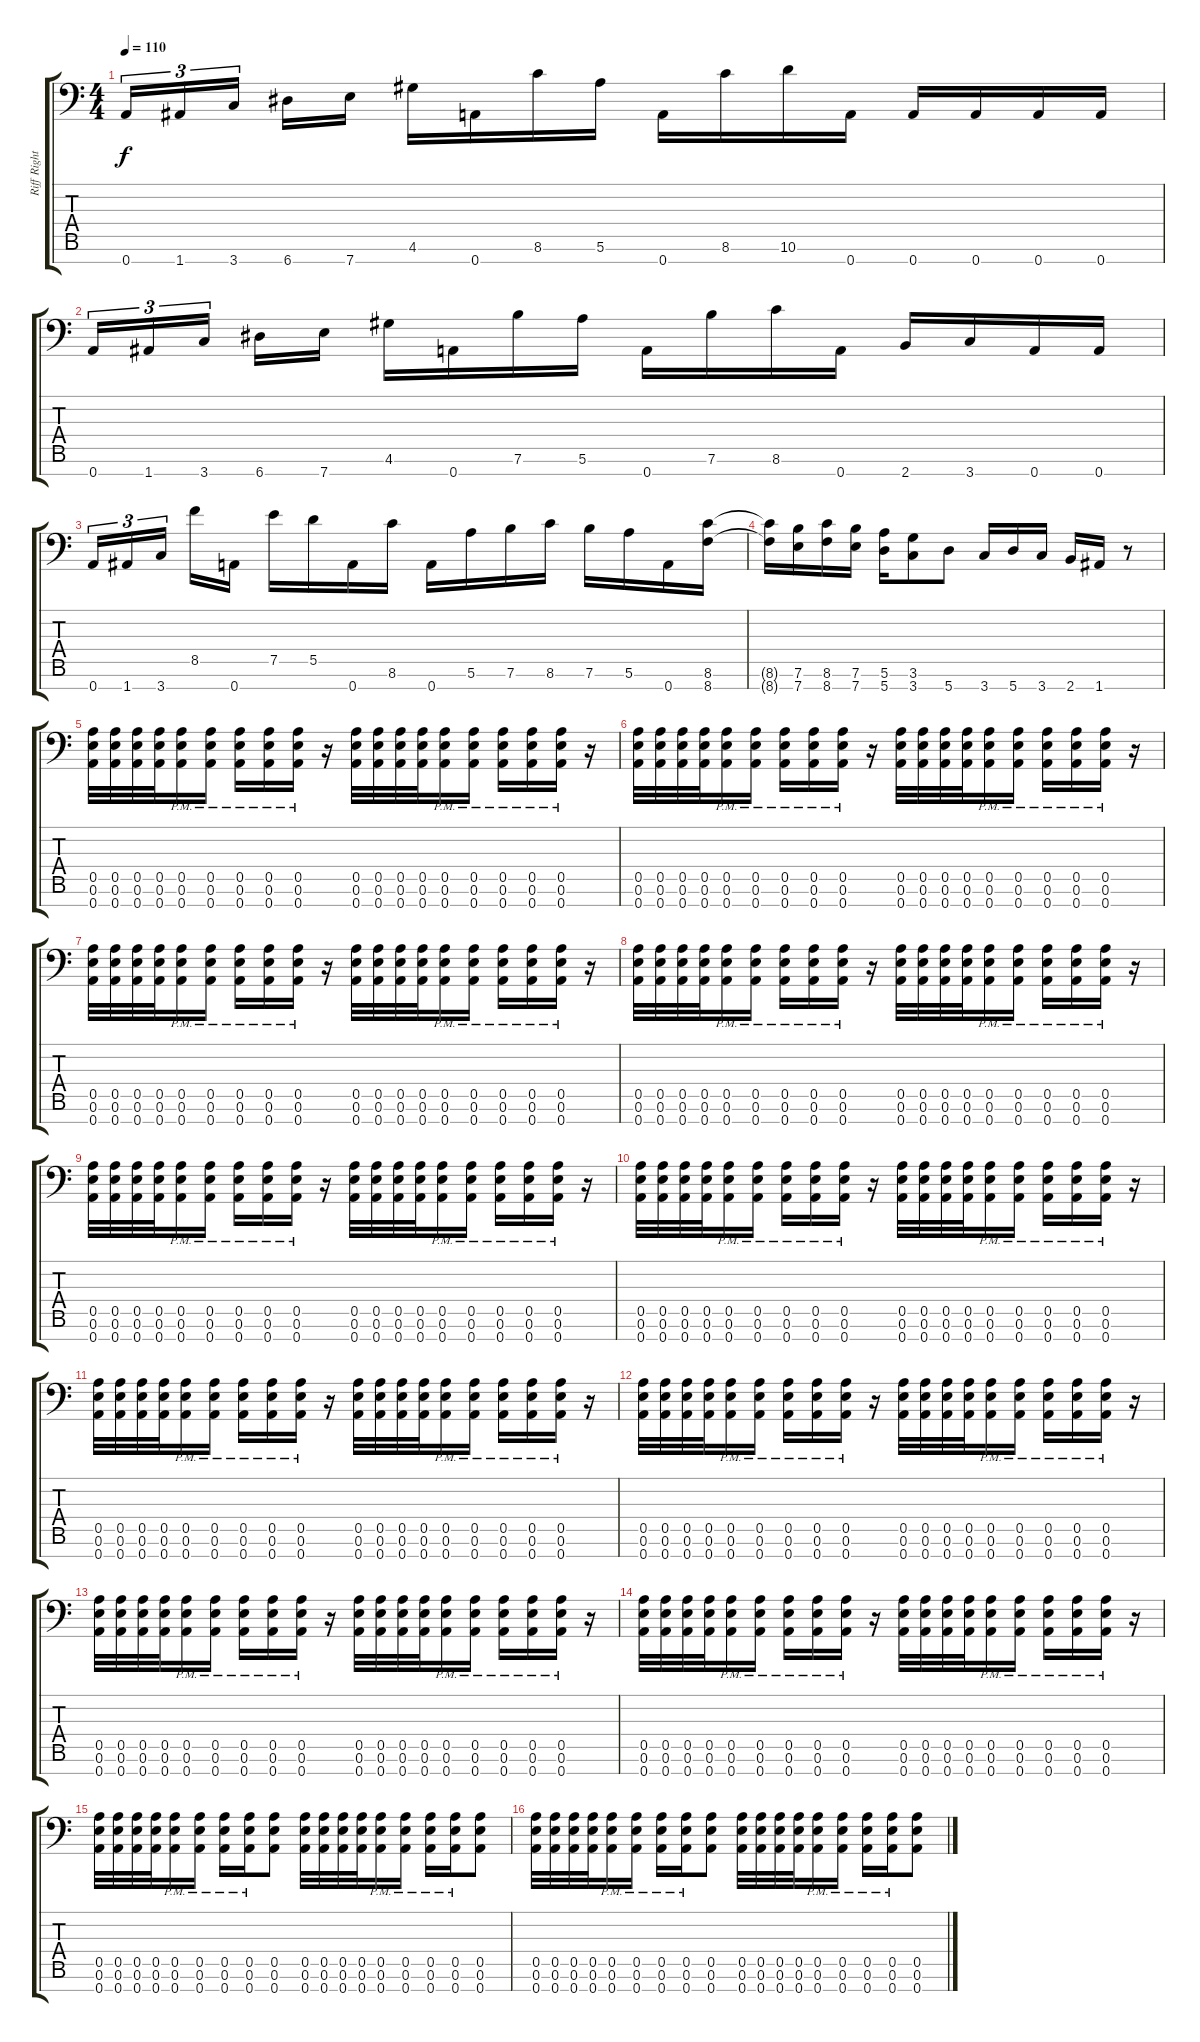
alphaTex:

\track ("Riff Right" "Riff Right") {instrument distortionguitar}
\staff {score tabs}
\tuning (F4 C4 G3 D3 A2 E2 A1) {hide}
\ts (4 4)
\tempo 110
\clef f4
\ks c
0.7.16{tu (3 2) dy f} 1.7.16{tu (3 2)} 3.7.16{tu (3 2) beam splitsecondary} 6.7.16 7.7.16 4.6.16 0.7.16 8.6.16 5.6.16 0.7.16 8.6.16 10.6.16 0.7.16 0.7.16 0.7.16 0.7.16 0.7.16 |
0.7.16{tu (3 2)} 1.7.16{tu (3 2)} 3.7.16{tu (3 2) beam splitsecondary} 6.7.16 7.7.16 4.6.16 0.7.16 7.6.16 5.6.16 0.7.16 7.6.16 8.6.16 0.7.16 2.7.16 3.7.16 0.7.16 0.7.16 |
0.7.16{tu (3 2)} 1.7.16{tu (3 2)} 3.7.16{tu (3 2) beam splitsecondary} 8.5.16 0.7.16 7.5.16 5.5.16 0.7.16 8.6.16 0.7.16 5.6.16 7.6.16 8.6.16 7.6.16 5.6.16 0.7.16 (8.6 8.7).16 |
(8.6{t} 8.7{t}).16 (7.6 7.7).16 (8.6 8.7).16 (7.6 7.7).16 (5.6 5.7).16 (3.6 3.7).8 5.7.8 3.7.16 5.7.16 3.7.16 2.7.16 1.7.16 r.8 |
(0.5 0.6 0.7).32 (0.5 0.6 0.7).32 (0.5 0.6 0.7).32 (0.5 0.6 0.7).32 (0.5{pm} 0.6{pm} 0.7{pm}).16 (0.5{pm} 0.6{pm} 0.7{pm}).16 (0.5{pm} 0.6{pm} 0.7{pm}).16 (0.5{pm} 0.6{pm} 0.7{pm}).16 (0.5{pm} 0.6{pm} 0.7{pm}).16 r.16 (0.5 0.6 0.7).32 (0.5 0.6 0.7).32 (0.5 0.6 0.7).32 (0.5 0.6 0.7).32 (0.5{pm} 0.6{pm} 0.7{pm}).16 (0.5{pm} 0.6{pm} 0.7{pm}).16 (0.5{pm} 0.6{pm} 0.7{pm}).16 (0.5{pm} 0.6{pm} 0.7{pm}).16 (0.5{pm} 0.6{pm} 0.7{pm}).16 r.16 |
(0.5 0.6 0.7).32 (0.5 0.6 0.7).32 (0.5 0.6 0.7).32 (0.5 0.6 0.7).32 (0.5{pm} 0.6{pm} 0.7{pm}).16 (0.5{pm} 0.6{pm} 0.7{pm}).16 (0.5{pm} 0.6{pm} 0.7{pm}).16 (0.5{pm} 0.6{pm} 0.7{pm}).16 (0.5{pm} 0.6{pm} 0.7{pm}).16 r.16 (0.5 0.6 0.7).32 (0.5 0.6 0.7).32 (0.5 0.6 0.7).32 (0.5 0.6 0.7).32 (0.5{pm} 0.6{pm} 0.7{pm}).16 (0.5{pm} 0.6{pm} 0.7{pm}).16 (0.5{pm} 0.6{pm} 0.7{pm}).16 (0.5{pm} 0.6{pm} 0.7{pm}).16 (0.5{pm} 0.6{pm} 0.7{pm}).16 r.16 |
(0.5 0.6 0.7).32 (0.5 0.6 0.7).32 (0.5 0.6 0.7).32 (0.5 0.6 0.7).32 (0.5{pm} 0.6{pm} 0.7{pm}).16 (0.5{pm} 0.6{pm} 0.7{pm}).16 (0.5{pm} 0.6{pm} 0.7{pm}).16 (0.5{pm} 0.6{pm} 0.7{pm}).16 (0.5{pm} 0.6{pm} 0.7{pm}).16 r.16 (0.5 0.6 0.7).32 (0.5 0.6 0.7).32 (0.5 0.6 0.7).32 (0.5 0.6 0.7).32 (0.5{pm} 0.6{pm} 0.7{pm}).16 (0.5{pm} 0.6{pm} 0.7{pm}).16 (0.5{pm} 0.6{pm} 0.7{pm}).16 (0.5{pm} 0.6{pm} 0.7{pm}).16 (0.5{pm} 0.6{pm} 0.7{pm}).16 r.16 |
(0.5 0.6 0.7).32 (0.5 0.6 0.7).32 (0.5 0.6 0.7).32 (0.5 0.6 0.7).32 (0.5{pm} 0.6{pm} 0.7{pm}).16 (0.5{pm} 0.6{pm} 0.7{pm}).16 (0.5{pm} 0.6{pm} 0.7{pm}).16 (0.5{pm} 0.6{pm} 0.7{pm}).16 (0.5{pm} 0.6{pm} 0.7{pm}).16 r.16 (0.5 0.6 0.7).32 (0.5 0.6 0.7).32 (0.5 0.6 0.7).32 (0.5 0.6 0.7).32 (0.5{pm} 0.6{pm} 0.7{pm}).16 (0.5{pm} 0.6{pm} 0.7{pm}).16 (0.5{pm} 0.6{pm} 0.7{pm}).16 (0.5{pm} 0.6{pm} 0.7{pm}).16 (0.5{pm} 0.6{pm} 0.7{pm}).16 r.16 |
(0.5 0.6 0.7).32 (0.5 0.6 0.7).32 (0.5 0.6 0.7).32 (0.5 0.6 0.7).32 (0.5{pm} 0.6{pm} 0.7{pm}).16 (0.5{pm} 0.6{pm} 0.7{pm}).16 (0.5{pm} 0.6{pm} 0.7{pm}).16 (0.5{pm} 0.6{pm} 0.7{pm}).16 (0.5{pm} 0.6{pm} 0.7{pm}).16 r.16 (0.5 0.6 0.7).32 (0.5 0.6 0.7).32 (0.5 0.6 0.7).32 (0.5 0.6 0.7).32 (0.5{pm} 0.6{pm} 0.7{pm}).16 (0.5{pm} 0.6{pm} 0.7{pm}).16 (0.5{pm} 0.6{pm} 0.7{pm}).16 (0.5{pm} 0.6{pm} 0.7{pm}).16 (0.5{pm} 0.6{pm} 0.7{pm}).16 r.16 |
(0.5 0.6 0.7).32 (0.5 0.6 0.7).32 (0.5 0.6 0.7).32 (0.5 0.6 0.7).32 (0.5{pm} 0.6{pm} 0.7{pm}).16 (0.5{pm} 0.6{pm} 0.7{pm}).16 (0.5{pm} 0.6{pm} 0.7{pm}).16 (0.5{pm} 0.6{pm} 0.7{pm}).16 (0.5{pm} 0.6{pm} 0.7{pm}).16 r.16 (0.5 0.6 0.7).32 (0.5 0.6 0.7).32 (0.5 0.6 0.7).32 (0.5 0.6 0.7).32 (0.5{pm} 0.6{pm} 0.7{pm}).16 (0.5{pm} 0.6{pm} 0.7{pm}).16 (0.5{pm} 0.6{pm} 0.7{pm}).16 (0.5{pm} 0.6{pm} 0.7{pm}).16 (0.5{pm} 0.6{pm} 0.7{pm}).16 r.16 |
(0.5 0.6 0.7).32 (0.5 0.6 0.7).32 (0.5 0.6 0.7).32 (0.5 0.6 0.7).32 (0.5{pm} 0.6{pm} 0.7{pm}).16 (0.5{pm} 0.6{pm} 0.7{pm}).16 (0.5{pm} 0.6{pm} 0.7{pm}).16 (0.5{pm} 0.6{pm} 0.7{pm}).16 (0.5{pm} 0.6{pm} 0.7{pm}).16 r.16 (0.5 0.6 0.7).32 (0.5 0.6 0.7).32 (0.5 0.6 0.7).32 (0.5 0.6 0.7).32 (0.5{pm} 0.6{pm} 0.7{pm}).16 (0.5{pm} 0.6{pm} 0.7{pm}).16 (0.5{pm} 0.6{pm} 0.7{pm}).16 (0.5{pm} 0.6{pm} 0.7{pm}).16 (0.5{pm} 0.6{pm} 0.7{pm}).16 r.16 |
(0.5 0.6 0.7).32 (0.5 0.6 0.7).32 (0.5 0.6 0.7).32 (0.5 0.6 0.7).32 (0.5{pm} 0.6{pm} 0.7{pm}).16 (0.5{pm} 0.6{pm} 0.7{pm}).16 (0.5{pm} 0.6{pm} 0.7{pm}).16 (0.5{pm} 0.6{pm} 0.7{pm}).16 (0.5{pm} 0.6{pm} 0.7{pm}).16 r.16 (0.5 0.6 0.7).32 (0.5 0.6 0.7).32 (0.5 0.6 0.7).32 (0.5 0.6 0.7).32 (0.5{pm} 0.6{pm} 0.7{pm}).16 (0.5{pm} 0.6{pm} 0.7{pm}).16 (0.5{pm} 0.6{pm} 0.7{pm}).16 (0.5{pm} 0.6{pm} 0.7{pm}).16 (0.5{pm} 0.6{pm} 0.7{pm}).16 r.16 |
(0.5 0.6 0.7).32 (0.5 0.6 0.7).32 (0.5 0.6 0.7).32 (0.5 0.6 0.7).32 (0.5{pm} 0.6{pm} 0.7{pm}).16 (0.5{pm} 0.6{pm} 0.7{pm}).16 (0.5{pm} 0.6{pm} 0.7{pm}).16 (0.5{pm} 0.6{pm} 0.7{pm}).16 (0.5{pm} 0.6{pm} 0.7{pm}).16 r.16 (0.5 0.6 0.7).32 (0.5 0.6 0.7).32 (0.5 0.6 0.7).32 (0.5 0.6 0.7).32 (0.5{pm} 0.6{pm} 0.7{pm}).16 (0.5{pm} 0.6{pm} 0.7{pm}).16 (0.5{pm} 0.6{pm} 0.7{pm}).16 (0.5{pm} 0.6{pm} 0.7{pm}).16 (0.5{pm} 0.6{pm} 0.7{pm}).16 r.16 |
(0.5 0.6 0.7).32 (0.5 0.6 0.7).32 (0.5 0.6 0.7).32 (0.5 0.6 0.7).32 (0.5{pm} 0.6{pm} 0.7{pm}).16 (0.5{pm} 0.6{pm} 0.7{pm}).16 (0.5{pm} 0.6{pm} 0.7{pm}).16 (0.5{pm} 0.6{pm} 0.7{pm}).16 (0.5{pm} 0.6{pm} 0.7{pm}).16 r.16 (0.5 0.6 0.7).32 (0.5 0.6 0.7).32 (0.5 0.6 0.7).32 (0.5 0.6 0.7).32 (0.5{pm} 0.6{pm} 0.7{pm}).16 (0.5{pm} 0.6{pm} 0.7{pm}).16 (0.5{pm} 0.6{pm} 0.7{pm}).16 (0.5{pm} 0.6{pm} 0.7{pm}).16 (0.5{pm} 0.6{pm} 0.7{pm}).16 r.16 |
(0.5 0.6 0.7).32 (0.5 0.6 0.7).32 (0.5 0.6 0.7).32 (0.5 0.6 0.7).32 (0.5{pm} 0.6{pm} 0.7{pm}).16 (0.5{pm} 0.6{pm} 0.7{pm}).16 (0.5{pm} 0.6{pm} 0.7{pm}).16 (0.5{pm} 0.6{pm} 0.7{pm}).16 (0.5 0.6 0.7).8 (0.5 0.6 0.7).32 (0.5 0.6 0.7).32 (0.5 0.6 0.7).32 (0.5 0.6 0.7).32 (0.5{pm} 0.6{pm} 0.7{pm}).16 (0.5{pm} 0.6{pm} 0.7{pm}).16 (0.5{pm} 0.6{pm} 0.7{pm}).16 (0.5{pm} 0.6{pm} 0.7{pm}).16 (0.5 0.6 0.7).8 |
(0.5 0.6 0.7).32 (0.5 0.6 0.7).32 (0.5 0.6 0.7).32 (0.5 0.6 0.7).32 (0.5{pm} 0.6{pm} 0.7{pm}).16 (0.5{pm} 0.6{pm} 0.7{pm}).16 (0.5{pm} 0.6{pm} 0.7{pm}).16 (0.5{pm} 0.6{pm} 0.7{pm}).16 (0.5 0.6 0.7).8 (0.5 0.6 0.7).32 (0.5 0.6 0.7).32 (0.5 0.6 0.7).32 (0.5 0.6 0.7).32 (0.5{pm} 0.6{pm} 0.7{pm}).16 (0.5{pm} 0.6{pm} 0.7{pm}).16 (0.5{pm} 0.6{pm} 0.7{pm}).16 (0.5{pm} 0.6{pm} 0.7{pm}).16 (0.5 0.6 0.7).8
